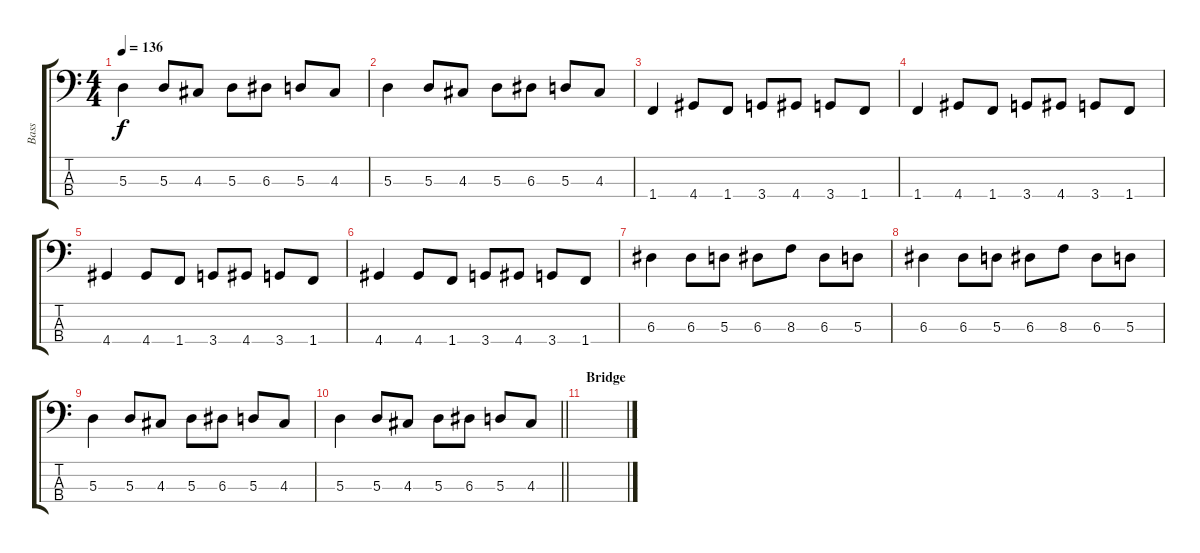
\track ("Bass" "Bass") {instrument electricbassfinger}
\staff {score tabs}
\tuning (G2 D2 A1 E1) {hide}
\ts (4 4)
\tempo 136
\clef f4
\ks c
5.3.4{dy f} 5.3.8 4.3.8 5.3.8 6.3.8 5.3.8 4.3.8 |
5.3.4 5.3.8 4.3.8 5.3.8 6.3.8 5.3.8 4.3.8 |
1.4.4 4.4.8 1.4.8 3.4.8 4.4.8 3.4.8 1.4.8 |
1.4.4 4.4.8 1.4.8 3.4.8 4.4.8 3.4.8 1.4.8 |
4.4.4 4.4.8 1.4.8 3.4.8 4.4.8 3.4.8 1.4.8 |
4.4.4 4.4.8 1.4.8 3.4.8 4.4.8 3.4.8 1.4.8 |
6.3.4 6.3.8 5.3.8 6.3.8 8.3.8 6.3.8 5.3.8 |
6.3.4 6.3.8 5.3.8 6.3.8 8.3.8 6.3.8 5.3.8 |
5.3.4 5.3.8 4.3.8 5.3.8 6.3.8 5.3.8 4.3.8 |
\barLineRight lightlight
5.3.4 5.3.8 4.3.8 5.3.8 6.3.8 5.3.8 4.3.8 |
\section ("" "Bridge")
